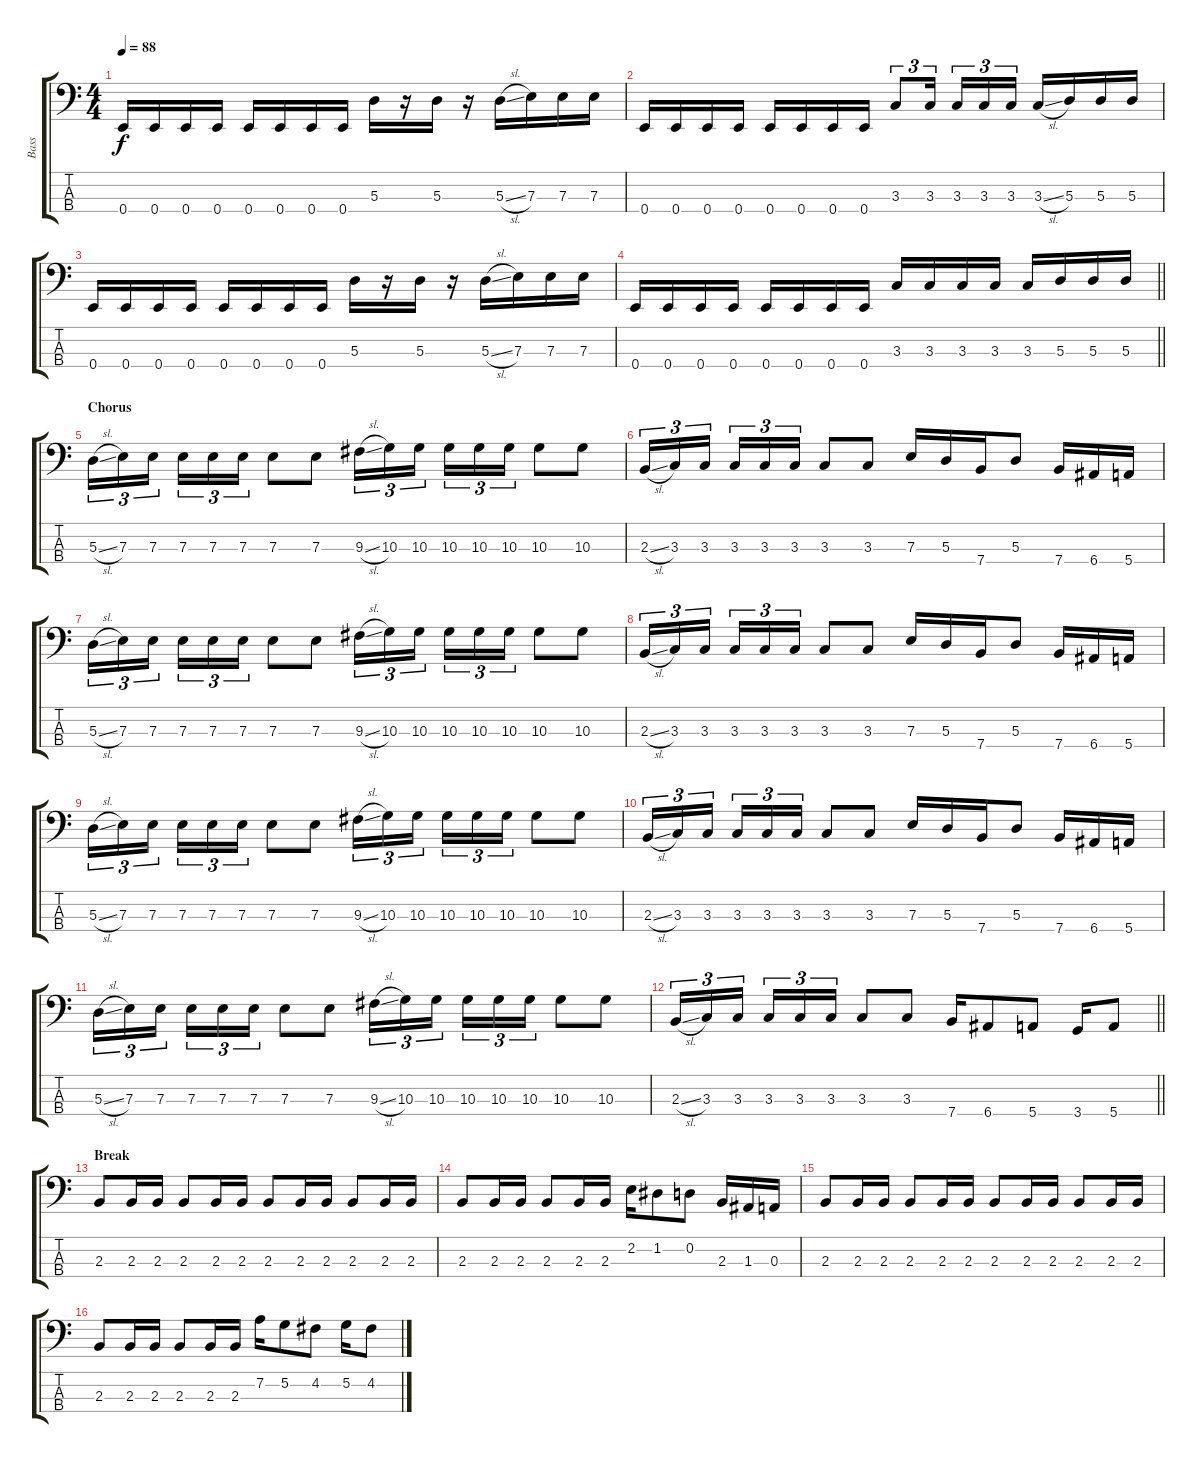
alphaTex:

\track ("Bass" "Bass") {instrument electricbassfinger}
\staff {score tabs}
\tuning (G2 D2 A1 E1) {hide}
\ts (4 4)
\tempo 88
\clef f4
\ks c
0.4.16{dy f} 0.4.16 0.4.16 0.4.16 0.4.16 0.4.16 0.4.16 0.4.16 5.3.16 r.16 5.3.16 r.16 5.3{sl}.16 7.3.16 7.3.16 7.3.16 |
0.4.16 0.4.16 0.4.16 0.4.16 0.4.16 0.4.16 0.4.16 0.4.16 3.3.8{tu (3 2)} 3.3.16{tu (3 2) beam splitsecondary} 3.3.16{tu (3 2)} 3.3.16{tu (3 2)} 3.3.16{tu (3 2)} 3.3{sl}.16 5.3.16 5.3.16 5.3.16 |
0.4.16 0.4.16 0.4.16 0.4.16 0.4.16 0.4.16 0.4.16 0.4.16 5.3.16 r.16 5.3.16 r.16 5.3{sl}.16 7.3.16 7.3.16 7.3.16 |
\barLineRight lightlight
0.4.16 0.4.16 0.4.16 0.4.16 0.4.16 0.4.16 0.4.16 0.4.16 3.3.16 3.3.16 3.3.16 3.3.16 3.3.16 5.3.16 5.3.16 5.3.16 |
\section ("" "Chorus")
5.3{sl}.16{tu (3 2)} 7.3.16{tu (3 2)} 7.3.16{tu (3 2) beam splitsecondary} 7.3.16{tu (3 2)} 7.3.16{tu (3 2)} 7.3.16{tu (3 2)} 7.3.8 7.3.8 9.3{sl}.16{tu (3 2)} 10.3.16{tu (3 2)} 10.3.16{tu (3 2) beam splitsecondary} 10.3.16{tu (3 2)} 10.3.16{tu (3 2)} 10.3.16{tu (3 2)} 10.3.8 10.3.8 |
2.3{sl}.16{tu (3 2)} 3.3.16{tu (3 2)} 3.3.16{tu (3 2) beam splitsecondary} 3.3.16{tu (3 2)} 3.3.16{tu (3 2)} 3.3.16{tu (3 2)} 3.3.8 3.3.8 7.3.16 5.3.16 7.4.16 5.3.8 7.4.16 6.4.16 5.4.16 |
5.3{sl}.16{tu (3 2)} 7.3.16{tu (3 2)} 7.3.16{tu (3 2) beam splitsecondary} 7.3.16{tu (3 2)} 7.3.16{tu (3 2)} 7.3.16{tu (3 2)} 7.3.8 7.3.8 9.3{sl}.16{tu (3 2)} 10.3.16{tu (3 2)} 10.3.16{tu (3 2) beam splitsecondary} 10.3.16{tu (3 2)} 10.3.16{tu (3 2)} 10.3.16{tu (3 2)} 10.3.8 10.3.8 |
2.3{sl}.16{tu (3 2)} 3.3.16{tu (3 2)} 3.3.16{tu (3 2) beam splitsecondary} 3.3.16{tu (3 2)} 3.3.16{tu (3 2)} 3.3.16{tu (3 2)} 3.3.8 3.3.8 7.3.16 5.3.16 7.4.16 5.3.8 7.4.16 6.4.16 5.4.16 |
5.3{sl}.16{tu (3 2)} 7.3.16{tu (3 2)} 7.3.16{tu (3 2) beam splitsecondary} 7.3.16{tu (3 2)} 7.3.16{tu (3 2)} 7.3.16{tu (3 2)} 7.3.8 7.3.8 9.3{sl}.16{tu (3 2)} 10.3.16{tu (3 2)} 10.3.16{tu (3 2) beam splitsecondary} 10.3.16{tu (3 2)} 10.3.16{tu (3 2)} 10.3.16{tu (3 2)} 10.3.8 10.3.8 |
2.3{sl}.16{tu (3 2)} 3.3.16{tu (3 2)} 3.3.16{tu (3 2) beam splitsecondary} 3.3.16{tu (3 2)} 3.3.16{tu (3 2)} 3.3.16{tu (3 2)} 3.3.8 3.3.8 7.3.16 5.3.16 7.4.16 5.3.8 7.4.16 6.4.16 5.4.16 |
5.3{sl}.16{tu (3 2)} 7.3.16{tu (3 2)} 7.3.16{tu (3 2) beam splitsecondary} 7.3.16{tu (3 2)} 7.3.16{tu (3 2)} 7.3.16{tu (3 2)} 7.3.8 7.3.8 9.3{sl}.16{tu (3 2)} 10.3.16{tu (3 2)} 10.3.16{tu (3 2) beam splitsecondary} 10.3.16{tu (3 2)} 10.3.16{tu (3 2)} 10.3.16{tu (3 2)} 10.3.8 10.3.8 |
\barLineRight lightlight
2.3{sl}.16{tu (3 2)} 3.3.16{tu (3 2)} 3.3.16{tu (3 2) beam splitsecondary} 3.3.16{tu (3 2)} 3.3.16{tu (3 2)} 3.3.16{tu (3 2)} 3.3.8 3.3.8 7.4.16 6.4.8 5.4.8 3.4.16 5.4.8 |
\section ("" "Break")
2.3.8 2.3.16 2.3.16 2.3.8 2.3.16 2.3.16 2.3.8 2.3.16 2.3.16 2.3.8 2.3.16 2.3.16 |
2.3.8 2.3.16 2.3.16 2.3.8 2.3.16 2.3.16 2.2.16 1.2.8 0.2.8 2.3.16 1.3.16 0.3.16 |
2.3.8 2.3.16 2.3.16 2.3.8 2.3.16 2.3.16 2.3.8 2.3.16 2.3.16 2.3.8 2.3.16 2.3.16 |
2.3.8 2.3.16 2.3.16 2.3.8 2.3.16 2.3.16 7.2.16 5.2.8 4.2.8 5.2.16 4.2.8
